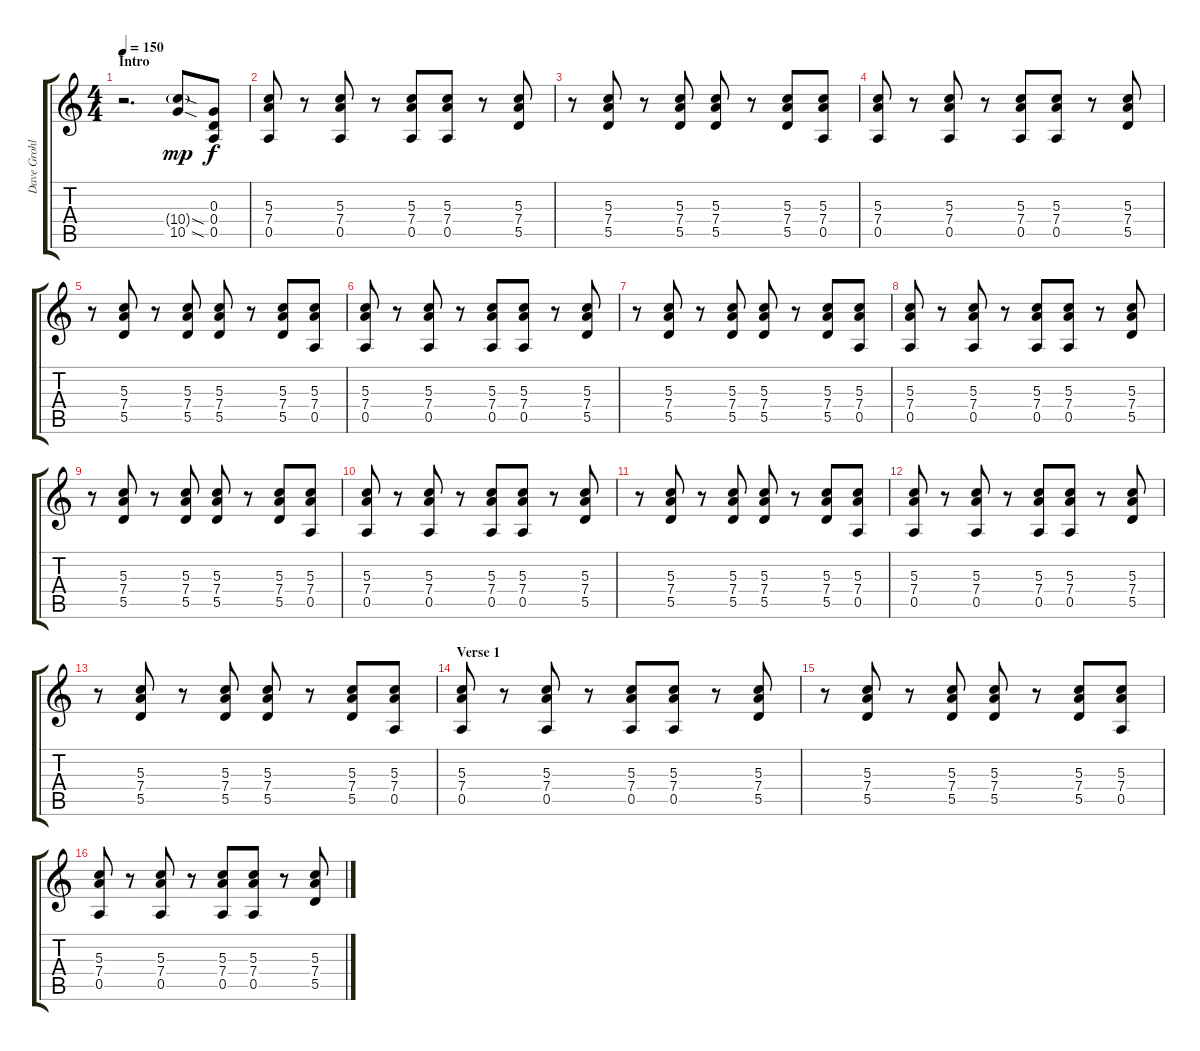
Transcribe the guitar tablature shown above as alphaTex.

\track ("Dave Grohl" "Dave Grohl") {instrument distortionguitar}
\staff {score tabs}
\tuning (E4 B3 G3 D3 A2 E2) {hide}
\ts (4 4)
\section ("" "Intro")
\tempo 150
\clef g2
\ks c
r.2{d dy mp instrument distortionguitar} (10.4{sod g} 10.5{sod}).8 (0.3 0.4 0.5).8{dy f} |
(5.3 7.4 0.5).8 r.8 (5.3 7.4 0.5).8 r.8 (5.3 7.4 0.5).8 (5.3 7.4 0.5).8 r.8 (5.3 7.4 5.5).8 |
r.8 (5.3 7.4 5.5).8 r.8 (5.3 7.4 5.5).8 (5.3 7.4 5.5).8 r.8 (5.3 7.4 5.5).8 (5.3 7.4 0.5).8 |
(5.3 7.4 0.5).8 r.8 (5.3 7.4 0.5).8 r.8 (5.3 7.4 0.5).8 (5.3 7.4 0.5).8 r.8 (5.3 7.4 5.5).8 |
r.8 (5.3 7.4 5.5).8 r.8 (5.3 7.4 5.5).8 (5.3 7.4 5.5).8 r.8 (5.3 7.4 5.5).8 (5.3 7.4 0.5).8 |
(5.3 7.4 0.5).8 r.8 (5.3 7.4 0.5).8 r.8 (5.3 7.4 0.5).8 (5.3 7.4 0.5).8 r.8 (5.3 7.4 5.5).8 |
r.8 (5.3 7.4 5.5).8 r.8 (5.3 7.4 5.5).8 (5.3 7.4 5.5).8 r.8 (5.3 7.4 5.5).8 (5.3 7.4 0.5).8 |
(5.3 7.4 0.5).8 r.8 (5.3 7.4 0.5).8 r.8 (5.3 7.4 0.5).8 (5.3 7.4 0.5).8 r.8 (5.3 7.4 5.5).8 |
r.8 (5.3 7.4 5.5).8 r.8 (5.3 7.4 5.5).8 (5.3 7.4 5.5).8 r.8 (5.3 7.4 5.5).8 (5.3 7.4 0.5).8 |
(5.3 7.4 0.5).8 r.8 (5.3 7.4 0.5).8 r.8 (5.3 7.4 0.5).8 (5.3 7.4 0.5).8 r.8 (5.3 7.4 5.5).8 |
r.8 (5.3 7.4 5.5).8 r.8 (5.3 7.4 5.5).8 (5.3 7.4 5.5).8 r.8 (5.3 7.4 5.5).8 (5.3 7.4 0.5).8 |
(5.3 7.4 0.5).8 r.8 (5.3 7.4 0.5).8 r.8 (5.3 7.4 0.5).8 (5.3 7.4 0.5).8 r.8 (5.3 7.4 5.5).8 |
r.8 (5.3 7.4 5.5).8 r.8 (5.3 7.4 5.5).8 (5.3 7.4 5.5).8 r.8 (5.3 7.4 5.5).8 (5.3 7.4 0.5).8 |
\section ("" "Verse 1")
(5.3 7.4 0.5).8 r.8 (5.3 7.4 0.5).8 r.8 (5.3 7.4 0.5).8 (5.3 7.4 0.5).8 r.8 (5.3 7.4 5.5).8 |
r.8 (5.3 7.4 5.5).8 r.8 (5.3 7.4 5.5).8 (5.3 7.4 5.5).8 r.8 (5.3 7.4 5.5).8 (5.3 7.4 0.5).8 |
(5.3 7.4 0.5).8 r.8 (5.3 7.4 0.5).8 r.8 (5.3 7.4 0.5).8 (5.3 7.4 0.5).8 r.8 (5.3 7.4 5.5).8
